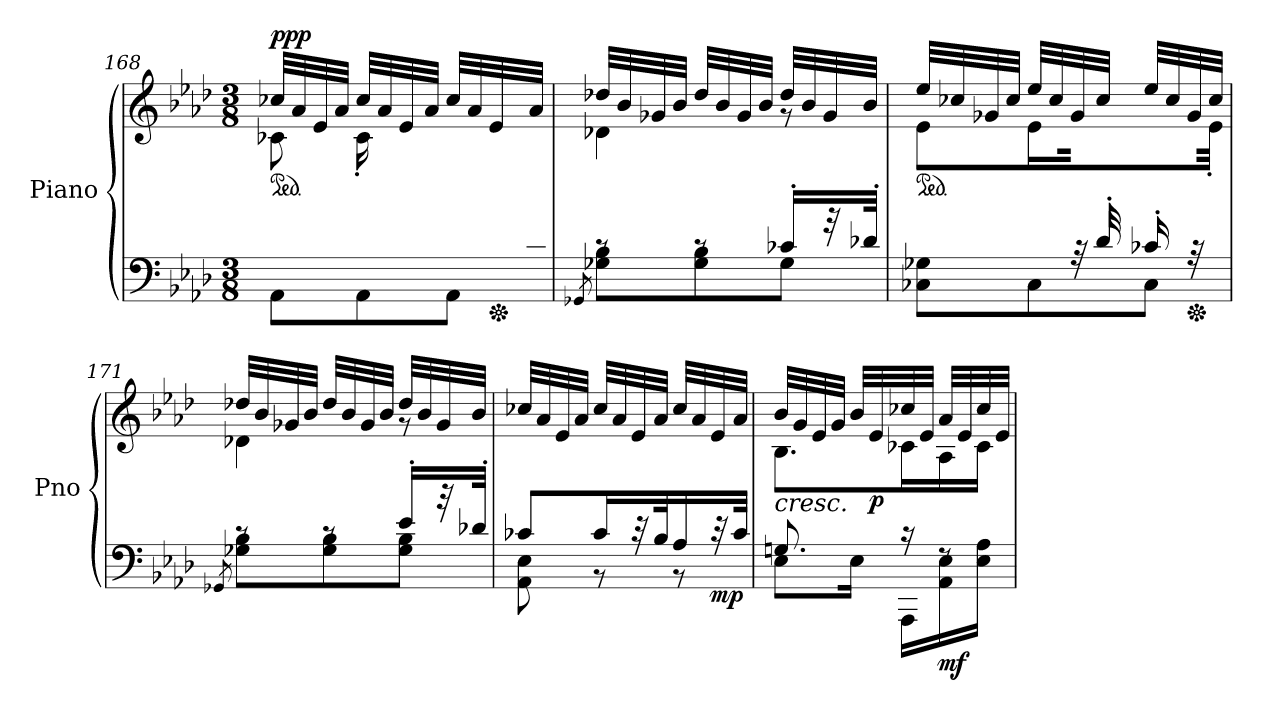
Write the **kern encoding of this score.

**kern	**kern	**dynam
*part1	*part1	*part1
*staff2	*staff1	*staff1/2
*I"Piano	*	*
*I'Pno	*	*
!!LO:LB:g=z
*clefF4	*clefG2	*
*k[b-e-a-d-]	*k[b-e-a-d-]	*
*M3/8	*M3/8	*
=168	=168	=168
*^	*^	*
*	*	*ped	*	*
!	!	!	!	!LO:DY:b=2
!	!	!	!	!LO:DY:n=1:a
8.ryy	8AA-\L	32cc-X/LLL	8c-X\L	p pp
.	.	32a-/	.	.
.	.	32e-/	.	.
.	.	32a-/JJJ	.	.
.	8AA-\	32cc-/LLL	16c-'\L	.
.	.	32a-/	.	.
32rF	.	32e-/	8.ryy	.
32B-'/K	.	32a-/JJJ	.	.
16A-'/	8AA-\J	32cc-/LLL	.	.
.	.	32a-/	.	.
*Xped	*	*	*	*
32rF	.	32e-/	.	.
32c-'/JJk	.	32a-/JJJ	.	.
=169	=169	=169	=169	=169
.	8qGG-X/	.	.	.
8rc	8G-X\ 8B-\L	32dd-X/LLL	4d-X\	.
.	.	32b-/	.	.
.	.	32g-X/	.	.
.	.	32b-/JJJ	.	.
8rc	8G-\ 8B-\	32dd-/LLL	.	.
.	.	32b-/	.	.
.	.	32g-/	.	.
.	.	32b-/JJJ	.	.
16c-X'/LL	8G-\J	32dd-/LLL	8rg	.
.	.	32b-/	.	.
32r	.	32g-/	.	.
32d-X'/JJk	.	32b-/JJJ	.	.
=170	=170	=170	=170	=170
*	*	*ped	*	*
8.ryy	8C-X\ 8G-X\L	32ee-/LLL	8e-\L	.
.	.	32cc-X/	.	.
.	.	32g-X/	.	.
.	.	32cc-/JJJ	.	.
.	8C-\	32ee-/LLL	16e-\L	.
.	.	32cc-/	.	.
32rA	.	32g-/	32ryy	.
*	*	*v	*v	*
32d-'/K	.	32cc-/JJJ	.
16c-X'/	8C-\J	32ee-/LLL	.
.	.	32cc-/	.
*Xped	*	*	*
32rA	.	32g-/	.
*	*	*^	*
32ryy	.	32cc-/JJJ	32e-'\JJk	.
=171	=171	=171	=171	=171
.	8qGG-X/	.	.	.
8rc	8G-X\ 8B-\L	32dd-X/LLL	4d-X\	.
.	.	32b-/	.	.
.	.	32g-X/	.	.
.	.	32b-/JJJ	.	.
8rc	8G-\ 8B-\	32dd-/LLL	.	.
.	.	32b-/	.	.
.	.	32g-/	.	.
.	.	32b-/JJJ	.	.
16e-'/LL	8G-\ 8B-\J	32dd-/LLL	8rg	.
.	.	32b-/	.	.
32r	.	32g-/	.	.
32d-X'/JJk	.	32b-/JJJ	.	.
*	*	*v	*v	*
!!LO:LB:g=z
=172	=172	=172	=172
8c-X/L	8AA-\ 8E-\	32cc-X/LLL	.
.	.	32a-/	.
.	.	32e-/	.
.	.	32a-/JJJ	.
16c-/L	8r	32cc-/LLL	.
.	.	32a-/	.
32r	.	32e-/	.
32B-/K	.	32a-/JJJ	.
16A-/	8r	32cc-/LLL	.
.	.	32a-/	.
!	!	!	!LO:DY:b=2
32r	.	32e-/	mp
32c-/JJk	.	32a-/JJJ	.
=173	=173	=173	=173
*	*	*^	*
!LO:TX:a:i:t=cresc.	!	!	!	!
8.Gn/	8E-\L	32b-/LLL	8.B-\L	.
.	.	32g/	.	.
.	.	32e-/	.	.
.	.	32g/JJJ	.	.
.	16E-\Jk	32b-/LLL	.	.
!	!	!	!	!LO:DY:b
.	.	32e-/	.	p
16r	16AAA-\LL	32cc-X/	16c-X\L	.
.	.	32e-/JJJ	.	.
!	!	!	!	!LO:DY:b=2
8rF	16AA-\ 16E-\	32a-/LLL	16A-\	mf
.	.	32e-/	.	.
.	16E-\ 16A-\JJ	32cc-/	16c-\JJ	.
.	.	32e-/JJJ	.	.
*v	*v	*	*	*
*	*v	*v	*
=	=	=
*-	*-	*-
